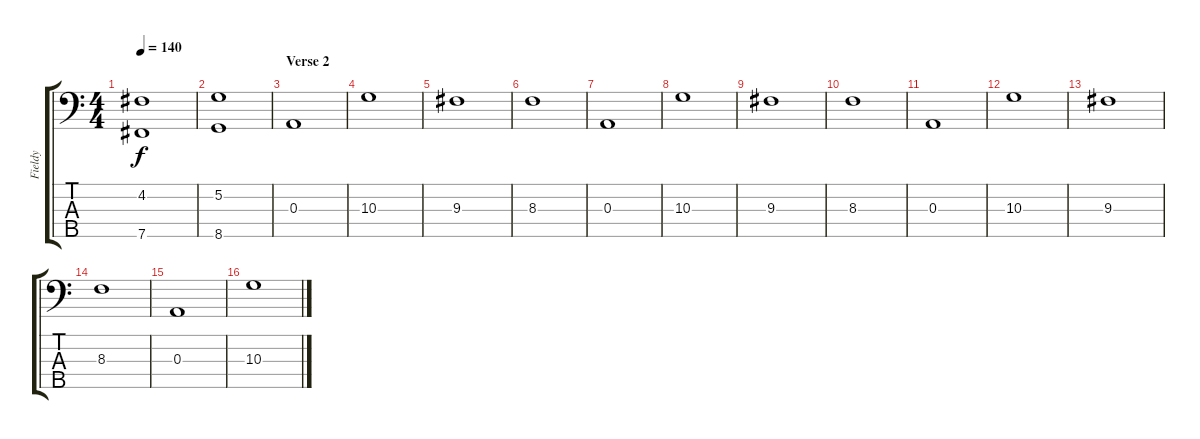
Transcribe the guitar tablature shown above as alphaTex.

\track ("Fieldy" "Fieldy") {instrument electricbassfinger}
\staff {score tabs}
\tuning (G2 D2 A1 E1 B0) {hide}
\ts (4 4)
\tempo 140
\clef f4
\ks c
(4.2 7.5).1{dy f} |
(5.2 8.5).1 |
\section ("" "Verse 2")
0.3.1 |
10.3.1 |
9.3.1 |
8.3.1 |
0.3.1 |
10.3.1 |
9.3.1 |
8.3.1 |
0.3.1 |
10.3.1 |
9.3.1 |
8.3.1 |
0.3.1 |
10.3.1
